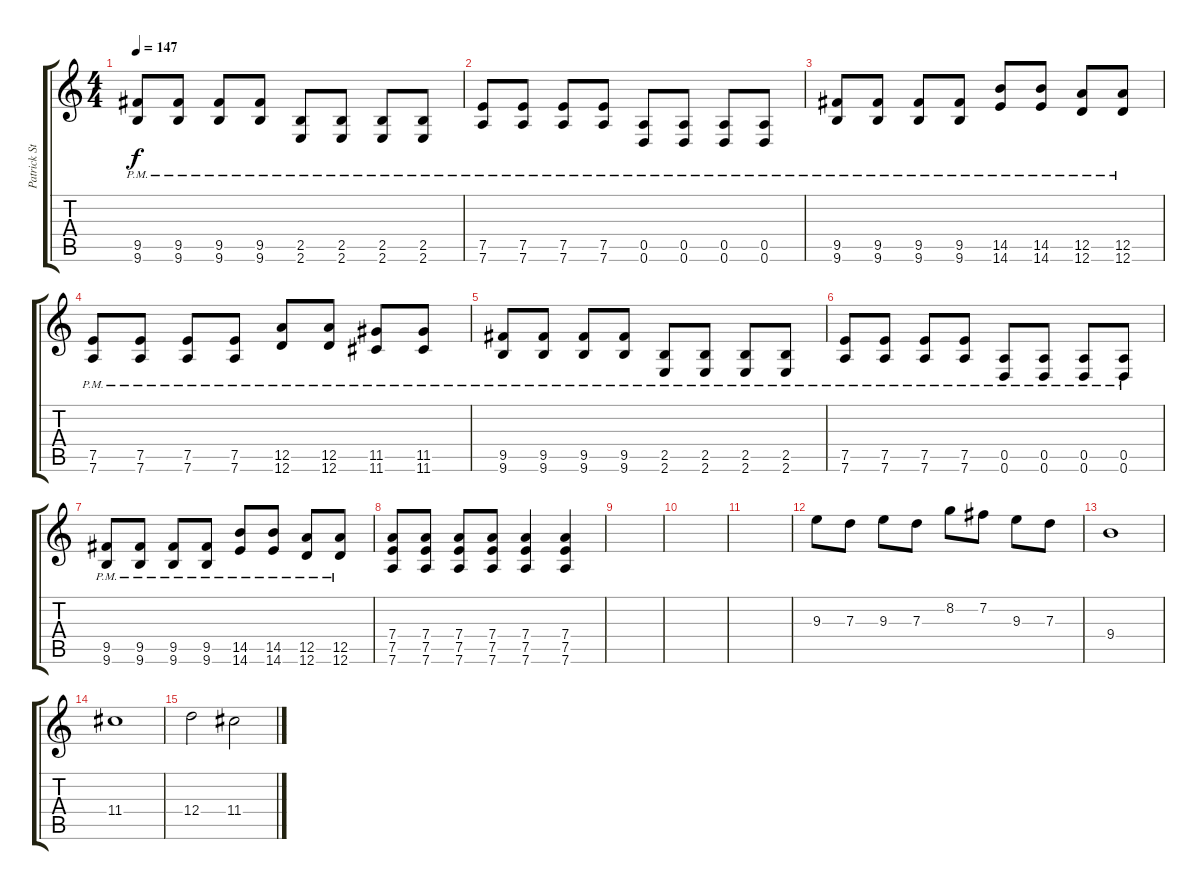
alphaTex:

\track ("Patrick Stumph (Rythmn Guitar)" "Patrick St") {instrument overdrivenguitar}
\staff {score tabs}
\tuning (E4 B3 G3 D3 A2 D2) {hide}
\ts (4 4)
\tempo 147
\clef g2
\ks c
(9.5{pm} 9.6{pm}).8{dy f} (9.5{pm} 9.6{pm}).8 (9.5{pm} 9.6{pm}).8 (9.5{pm} 9.6{pm}).8 (2.5{pm} 2.6{pm}).8 (2.5{pm} 2.6{pm}).8 (2.5{pm} 2.6{pm}).8 (2.5{pm} 2.6{pm}).8 |
(7.5{pm} 7.6{pm}).8 (7.5{pm} 7.6{pm}).8 (7.5{pm} 7.6{pm}).8 (7.5{pm} 7.6{pm}).8 (0.5{pm} 0.6{pm}).8 (0.5{pm} 0.6{pm}).8 (0.5{pm} 0.6{pm}).8 (0.5{pm} 0.6{pm}).8 |
(9.5{pm} 9.6{pm}).8 (9.5{pm} 9.6{pm}).8 (9.5{pm} 9.6{pm}).8 (9.5{pm} 9.6{pm}).8 (14.5{pm} 14.6{pm}).8 (14.5{pm} 14.6{pm}).8 (12.5{pm} 12.6{pm}).8 (12.5{pm} 12.6{pm}).8 |
(7.5{pm} 7.6{pm}).8 (7.5{pm} 7.6{pm}).8 (7.5{pm} 7.6{pm}).8 (7.5{pm} 7.6{pm}).8 (12.5{pm} 12.6{pm}).8 (12.5{pm} 12.6{pm}).8 (11.5{pm} 11.6{pm}).8 (11.5{pm} 11.6{pm}).8 |
(9.5{pm} 9.6{pm}).8 (9.5{pm} 9.6{pm}).8 (9.5{pm} 9.6{pm}).8 (9.5{pm} 9.6{pm}).8 (2.5{pm} 2.6{pm}).8 (2.5{pm} 2.6{pm}).8 (2.5{pm} 2.6{pm}).8 (2.5{pm} 2.6{pm}).8 |
(7.5{pm} 7.6{pm}).8 (7.5{pm} 7.6{pm}).8 (7.5{pm} 7.6{pm}).8 (7.5{pm} 7.6{pm}).8 (0.5{pm} 0.6{pm}).8 (0.5{pm} 0.6{pm}).8 (0.5{pm} 0.6{pm}).8 (0.5{pm} 0.6{pm}).8 |
(9.5{pm} 9.6{pm}).8 (9.5{pm} 9.6{pm}).8 (9.5{pm} 9.6{pm}).8 (9.5{pm} 9.6{pm}).8 (14.5{pm} 14.6{pm}).8 (14.5{pm} 14.6{pm}).8 (12.5{pm} 12.6{pm}).8 (12.5{pm} 12.6{pm}).8 |
(7.4 7.5 7.6).8 (7.4 7.5 7.6).8 (7.4 7.5 7.6).8 (7.4 7.5 7.6).8 (7.4 7.5 7.6).4 (7.4 7.5 7.6).4 |
|
|
|
9.3.8 7.3.8 9.3.8 7.3.8 8.2.8 7.2.8 9.3.8 7.3.8 |
9.4.1 |
11.4.1 |
12.4.2 11.4.2
